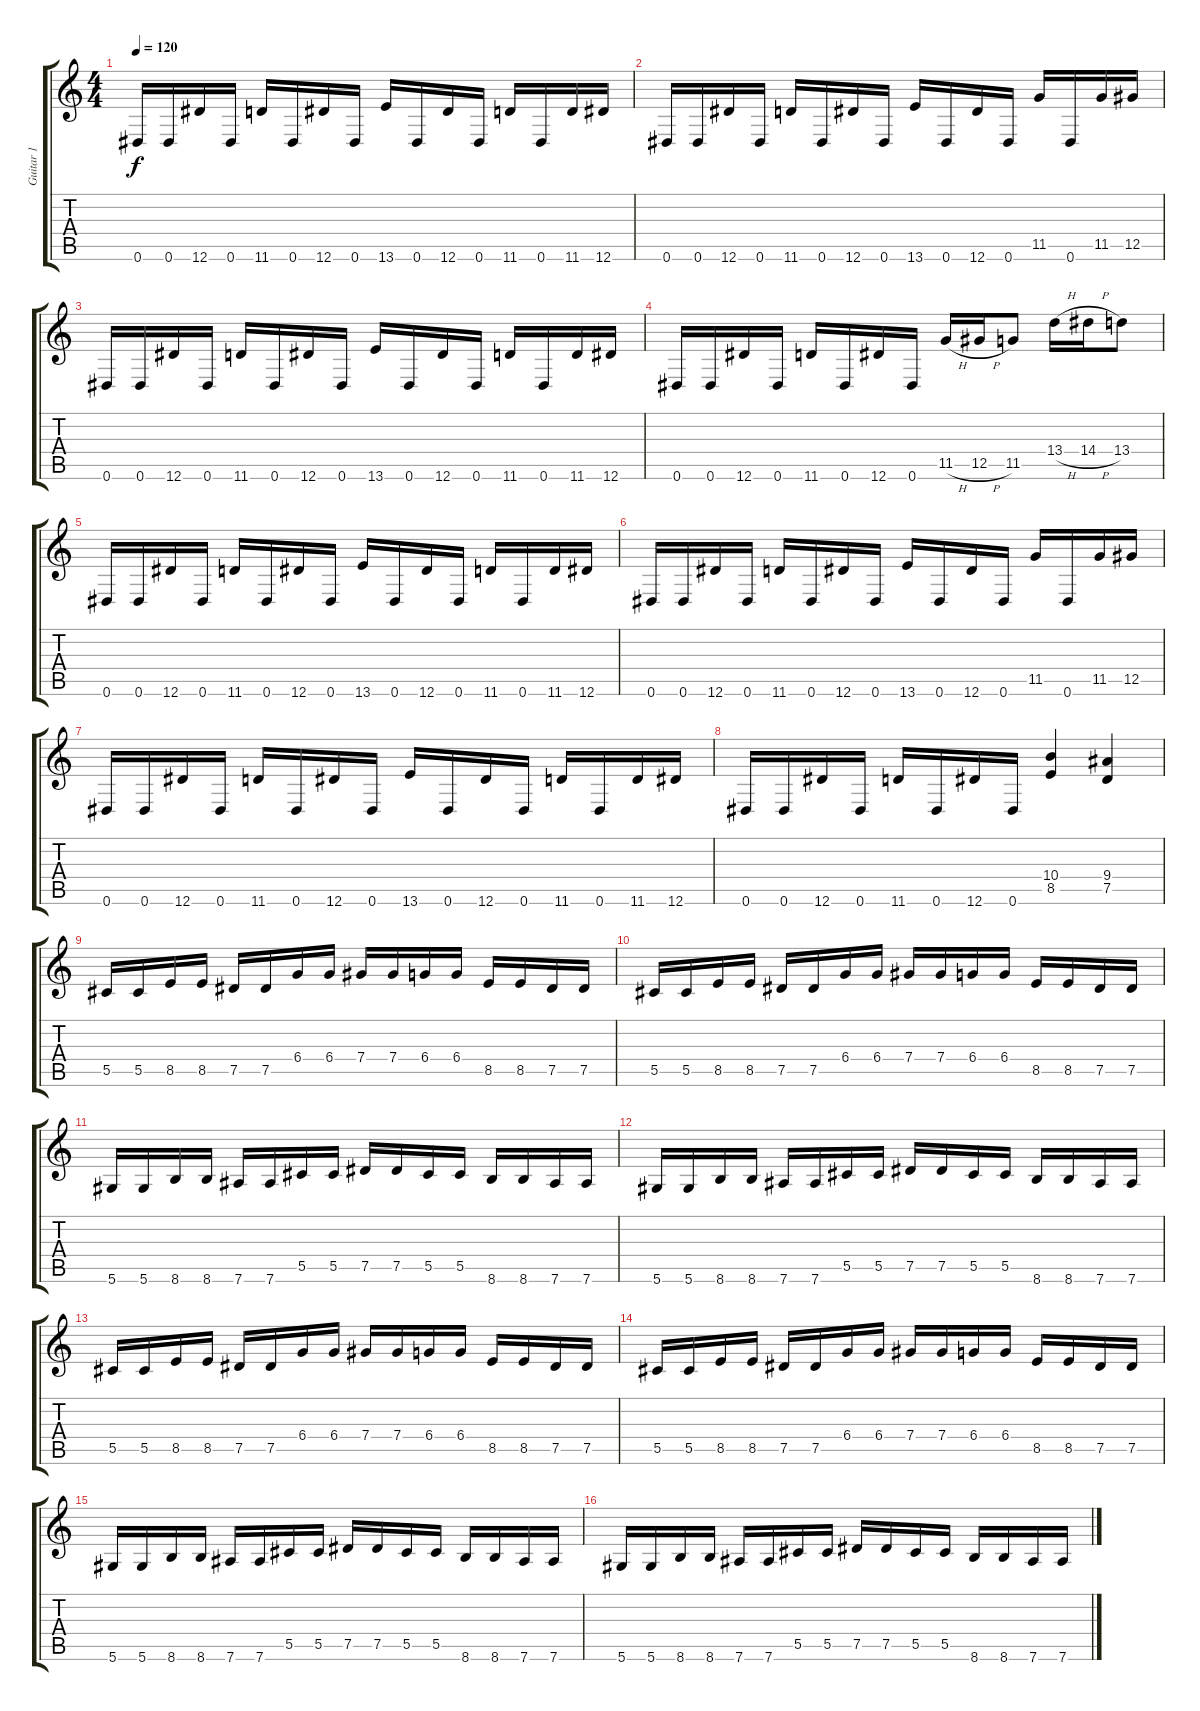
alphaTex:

\track ("Guitar 1" "Guitar 1") {instrument distortionguitar}
\staff {score tabs}
\tuning (Eb4 Bb3 Gb3 Db3 Ab2 Eb2) {hide}
\ts (4 4)
\tempo 120
\clef g2
\ks c
0.6.16{dy f} 0.6.16 12.6.16 0.6.16 11.6.16 0.6.16 12.6.16 0.6.16 13.6.16 0.6.16 12.6.16 0.6.16 11.6.16 0.6.16 11.6.16 12.6.16 |
0.6.16 0.6.16 12.6.16 0.6.16 11.6.16 0.6.16 12.6.16 0.6.16 13.6.16 0.6.16 12.6.16 0.6.16 11.5.16 0.6.16 11.5.16 12.5.16 |
0.6.16 0.6.16 12.6.16 0.6.16 11.6.16 0.6.16 12.6.16 0.6.16 13.6.16 0.6.16 12.6.16 0.6.16 11.6.16 0.6.16 11.6.16 12.6.16 |
0.6.16 0.6.16 12.6.16 0.6.16 11.6.16 0.6.16 12.6.16 0.6.16 11.5{h}.16 12.5{h}.16 11.5.8 13.4{h}.16 14.4{h}.16 13.4.8 |
0.6.16 0.6.16 12.6.16 0.6.16 11.6.16 0.6.16 12.6.16 0.6.16 13.6.16 0.6.16 12.6.16 0.6.16 11.6.16 0.6.16 11.6.16 12.6.16 |
0.6.16 0.6.16 12.6.16 0.6.16 11.6.16 0.6.16 12.6.16 0.6.16 13.6.16 0.6.16 12.6.16 0.6.16 11.5.16 0.6.16 11.5.16 12.5.16 |
0.6.16 0.6.16 12.6.16 0.6.16 11.6.16 0.6.16 12.6.16 0.6.16 13.6.16 0.6.16 12.6.16 0.6.16 11.6.16 0.6.16 11.6.16 12.6.16 |
0.6.16 0.6.16 12.6.16 0.6.16 11.6.16 0.6.16 12.6.16 0.6.16 (10.4 8.5).4 (9.4 7.5).4 |
5.5.16 5.5.16 8.5.16 8.5.16 7.5.16 7.5.16 6.4.16 6.4.16 7.4.16 7.4.16 6.4.16 6.4.16 8.5.16 8.5.16 7.5.16 7.5.16 |
5.5.16 5.5.16 8.5.16 8.5.16 7.5.16 7.5.16 6.4.16 6.4.16 7.4.16 7.4.16 6.4.16 6.4.16 8.5.16 8.5.16 7.5.16 7.5.16 |
5.6.16 5.6.16 8.6.16 8.6.16 7.6.16 7.6.16 5.5.16 5.5.16 7.5.16 7.5.16 5.5.16 5.5.16 8.6.16 8.6.16 7.6.16 7.6.16 |
5.6.16 5.6.16 8.6.16 8.6.16 7.6.16 7.6.16 5.5.16 5.5.16 7.5.16 7.5.16 5.5.16 5.5.16 8.6.16 8.6.16 7.6.16 7.6.16 |
5.5.16 5.5.16 8.5.16 8.5.16 7.5.16 7.5.16 6.4.16 6.4.16 7.4.16 7.4.16 6.4.16 6.4.16 8.5.16 8.5.16 7.5.16 7.5.16 |
5.5.16 5.5.16 8.5.16 8.5.16 7.5.16 7.5.16 6.4.16 6.4.16 7.4.16 7.4.16 6.4.16 6.4.16 8.5.16 8.5.16 7.5.16 7.5.16 |
5.6.16 5.6.16 8.6.16 8.6.16 7.6.16 7.6.16 5.5.16 5.5.16 7.5.16 7.5.16 5.5.16 5.5.16 8.6.16 8.6.16 7.6.16 7.6.16 |
5.6.16 5.6.16 8.6.16 8.6.16 7.6.16 7.6.16 5.5.16 5.5.16 7.5.16 7.5.16 5.5.16 5.5.16 8.6.16 8.6.16 7.6.16 7.6.16
